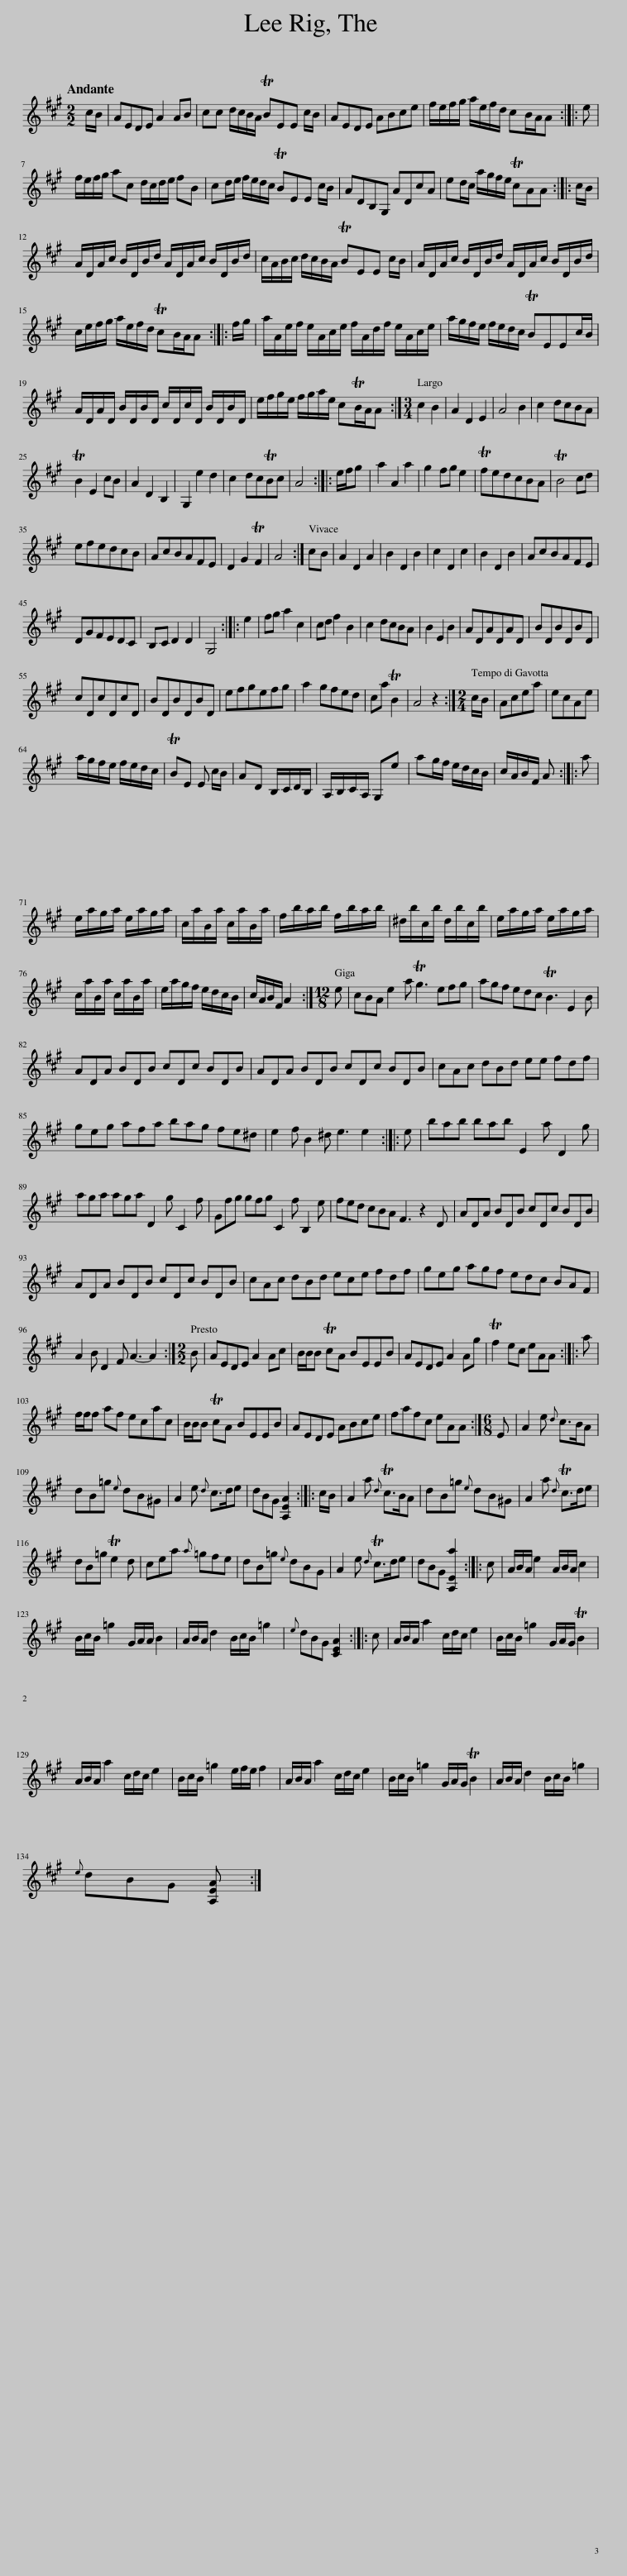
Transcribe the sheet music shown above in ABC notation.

X:1
L:1/8
Q:1/4=88
M:2/2
I:linebreak $
K:A
V:1 treble
V:1
 c/B/ | AEDE A2 AB | cc d/c/B/A/ TBEE c/B/ | AEDE ABce | f/e/f/g/ a/e/f/d/ cB/A/A :: %5
 e |$ f/e/f/g/ ac d/c/d/e/ fB | cd/e/ f/e/d/c/ TBEE c/B/ | ADB,G, ADcA | ed/c/ a/g/f/e/ TcAA :: %10
 c/B/ |$ A/D/A/c/ B/D/B/d/ A/D/A/c/ B/D/B/d/ | c/A/B/c/ d/c/B/A/ TBEE c/B/ | A/D/A/c/ B/D/B/d/ A/D/A/c/ B/D/B/d/ |$ c/e/f/g/ a/e/f/d/ TcB/A/A :: %15
 f/g/ | a/A/e/f/ e/A/c/e/ f/A/d/f/ e/A/c/e/ | a/g/f/e/ f/e/d/c/ TBEEc/B/ |$ A/D/A/D/ B/D/B/D/ c/D/c/D/ B/D/B/D/ | e/f/g/e/ f/g/a/e/ cTB/A/A :| %20
[M:3/4] c2 B2 | A2 D2 E2 | A4 B2 | c2 dcBA |$ TB2 E2 cB | %25
 A2 D2 B,2 | G,2 e2 d2 | c2 dcTBc | A4 :: e/f/g | %30
 a2 A2 a2 | g2 fg e2 | TfedcBA | TB4 cd |$ efedcB | %35
 AcBAFE | D2 G2 TF2 | A4 :| cB | A2 D2 A2 | %40
 B2 D2 B2 | c2 D2 c2 | B2 D2 B2 | AcBAFE |$ DGFEDC | %45
 B,C D2 D2 | G,4 :: e2 | fg a2 c2 | cd f2 B2 | %50
 c2 dcBA | B2 E2 B2 | ADADAD | BDBDBD |$ cDcDcD | %55
 BDBDBD | efgefg | a2 gfed | ca TB2 | A4 z2 :| %60
[M:2/4] c/B/ | Acea | ecAe |$ a/g/f/e/ f/e/d/c/ | TBE E c/B/ | %65
 AD B,/C/D/B,/ | A,/B,/C/A,/ G,e | ag/f/ e/d/c/B/ | c/A/B/F/ A :: a |$ %70
 e/a/g/a/ e/a/g/a/ | c/a/B/a/ c/a/B/a/ | f/b/a/b/ f/b/a/b/ | ^d/b/c/b/ d/b/c/b/ | e/a/g/a/ e/a/g/a/ |$ %75
 c/a/B/a/ c/a/B/a/ | e/a/g/f/ e/d/c/B/ | c/A/B/F/ A2 :|[M:12/8] e | cBA e2 a Tg3 efg | %80
 agf edc TB3 E2 B |$ ADA BDB cDc BDB | ADA BDB cDc BDB | cAc dBd ee fdf |$ geg afa bag fe^d | %85
 e2 f B2 ^d e3 e2 :: e | bab bab E2 a D2 g |$ aga aga D2 g C2 f | Gfg gfg C2 f B,2 e | %90
 fed cBA F3 z2 D | ADA BDB cDc BDB |$ ADA BDB cDc BDB | cAc dBd ece fdf | geg agf edc BAF |$ %95
 A2 B D2 F A3- A2 :|[M:2/2] B | AEDE A2 Ac | B/B/B TcA BEEB | AEDE A2 Ag | %100
 Tf2 ec eAA :: a |$ f/f/f af ecac | B/B/B TcA BEEB | AEDE ABce | %105
 fafc eAA :|[M:6/8] E | A2 e{d} c>BA |$ dB=g{e} dB^G | A2 e{d} c>de | %110
 dBG [A,EA]2 :: c/B/ | A2 a{d} Tc>BA | dB=g{e} dB^G | A2 a{d} Tc>de |$ %115
 dB=g Te2 d | cea{a} =gfe | dB=g{e} dBG | A2 e{d} Tc>de | dBG [A,Ea]2 :: %120
 c | A/B/A/ e2 A/B/A/ c2 |$ B/c/B/ =g2 G/A/A/ B2 | A/B/A/ d2 B/c/B/ =g2 |{e} dBG [CEA]2 :: %125
 c | A/B/A/ a2 c/d/c/ e2 | B/c/B/ =g2 G/A/G/ TB2 |$ A/B/A/ a2 c/d/c/ e2 | B/c/B/ =g2 e/f/e/ f2 | %130
 A/B/A/ a2 c/d/c/ e2 | B/c/B/ =g2 G/A/G/ TB2 | A/B/A/ d2 B/c/B/ =g2 |${e} dBG [A,EA] :| %134
